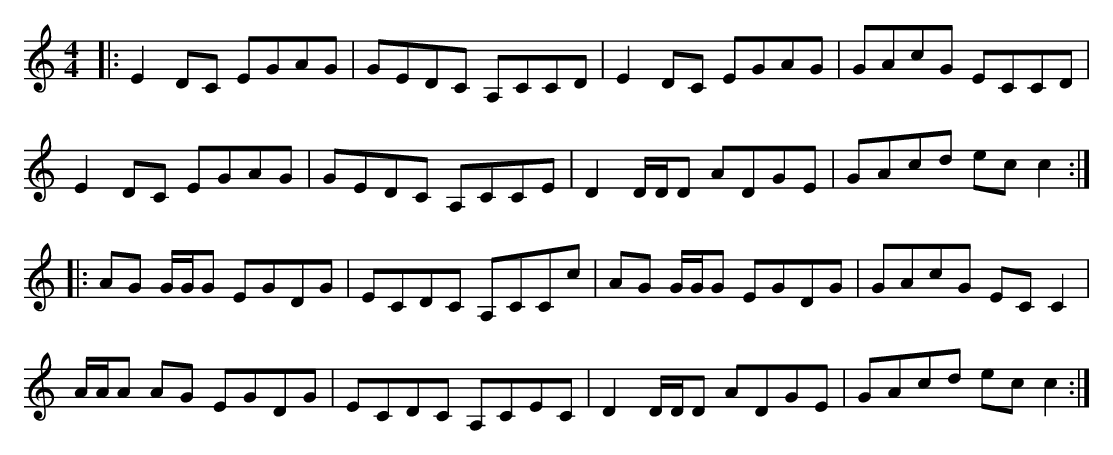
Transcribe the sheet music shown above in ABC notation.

X:1
M:4/4
K:C
|:E2 DC EGAG|GEDC A,CCD|E2 DC EGAG|GAcG ECCD|
E2 DC EGAG|GEDC A,CCE|D2 D/D/D ADGE|GAcd ec c2:|
|:AG G/G/G EGDG|ECDC A,CCc|AG G/G/G EGDG|GAcG EC C2|
A/A/A AG EGDG|ECDC A,CEC|D2 D/D/D ADGE|GAcd ec c2:|
